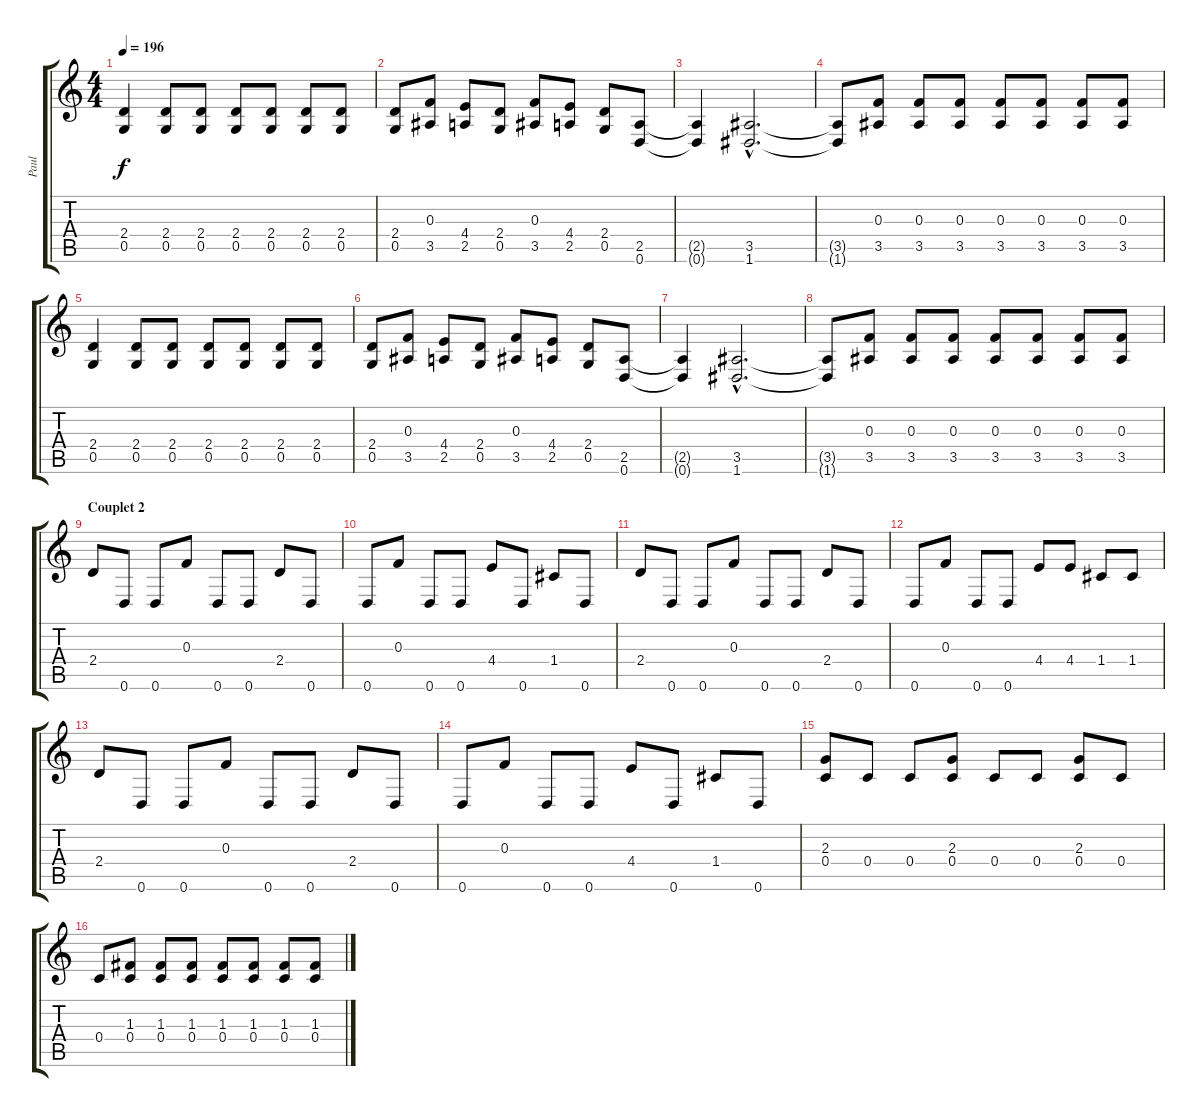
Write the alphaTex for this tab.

\track ("Paul" "Paul") {instrument distortionguitar}
\staff {score tabs}
\tuning (D4 A3 F3 C3 G2 D2) {hide}
\ts (4 4)
\tempo 196
\clef g2
\ks c
(2.4 0.5).4{dy f} (2.4 0.5).8 (2.4 0.5).8 (2.4 0.5).8 (2.4 0.5).8 (2.4 0.5).8 (2.4 0.5).8 |
(2.4 0.5).8 (0.3 3.5).8 (4.4 2.5).8 (2.4 0.5).8 (0.3 3.5).8 (4.4 2.5).8 (2.4 0.5).8 (2.5 0.6).8 |
(2.5{t} 0.6{t}).4 (3.5{hac} 1.6{hac}).2{d} |
(3.5{t} 1.6{t}).8 (0.3 3.5).8 (0.3 3.5).8 (0.3 3.5).8 (0.3 3.5).8 (0.3 3.5).8 (0.3 3.5).8 (0.3 3.5).8 |
(2.4 0.5).4 (2.4 0.5).8 (2.4 0.5).8 (2.4 0.5).8 (2.4 0.5).8 (2.4 0.5).8 (2.4 0.5).8 |
(2.4 0.5).8 (0.3 3.5).8 (4.4 2.5).8 (2.4 0.5).8 (0.3 3.5).8 (4.4 2.5).8 (2.4 0.5).8 (2.5 0.6).8 |
(2.5{t} 0.6{t}).4 (3.5{hac} 1.6{hac}).2{d} |
(3.5{t} 1.6{t}).8 (0.3 3.5).8 (0.3 3.5).8 (0.3 3.5).8 (0.3 3.5).8 (0.3 3.5).8 (0.3 3.5).8 (0.3 3.5).8 |
\section ("" "Couplet 2")
2.4.8 0.6.8 0.6.8 0.3.8 0.6.8 0.6.8 2.4.8 0.6.8 |
0.6.8 0.3.8 0.6.8 0.6.8 4.4.8 0.6.8 1.4.8 0.6.8 |
2.4.8 0.6.8 0.6.8 0.3.8 0.6.8 0.6.8 2.4.8 0.6.8 |
0.6.8 0.3.8 0.6.8 0.6.8 4.4.8 4.4.8 1.4.8 1.4.8 |
2.4.8 0.6.8 0.6.8 0.3.8 0.6.8 0.6.8 2.4.8 0.6.8 |
0.6.8 0.3.8 0.6.8 0.6.8 4.4.8 0.6.8 1.4.8 0.6.8 |
(2.3 0.4).8 0.4.8 0.4.8 (2.3 0.4).8 0.4.8 0.4.8 (2.3 0.4).8 0.4.8 |
0.4.8 (1.3 0.4).8 (1.3 0.4).8 (1.3 0.4).8 (1.3 0.4).8 (1.3 0.4).8 (1.3 0.4).8 (1.3 0.4).8
